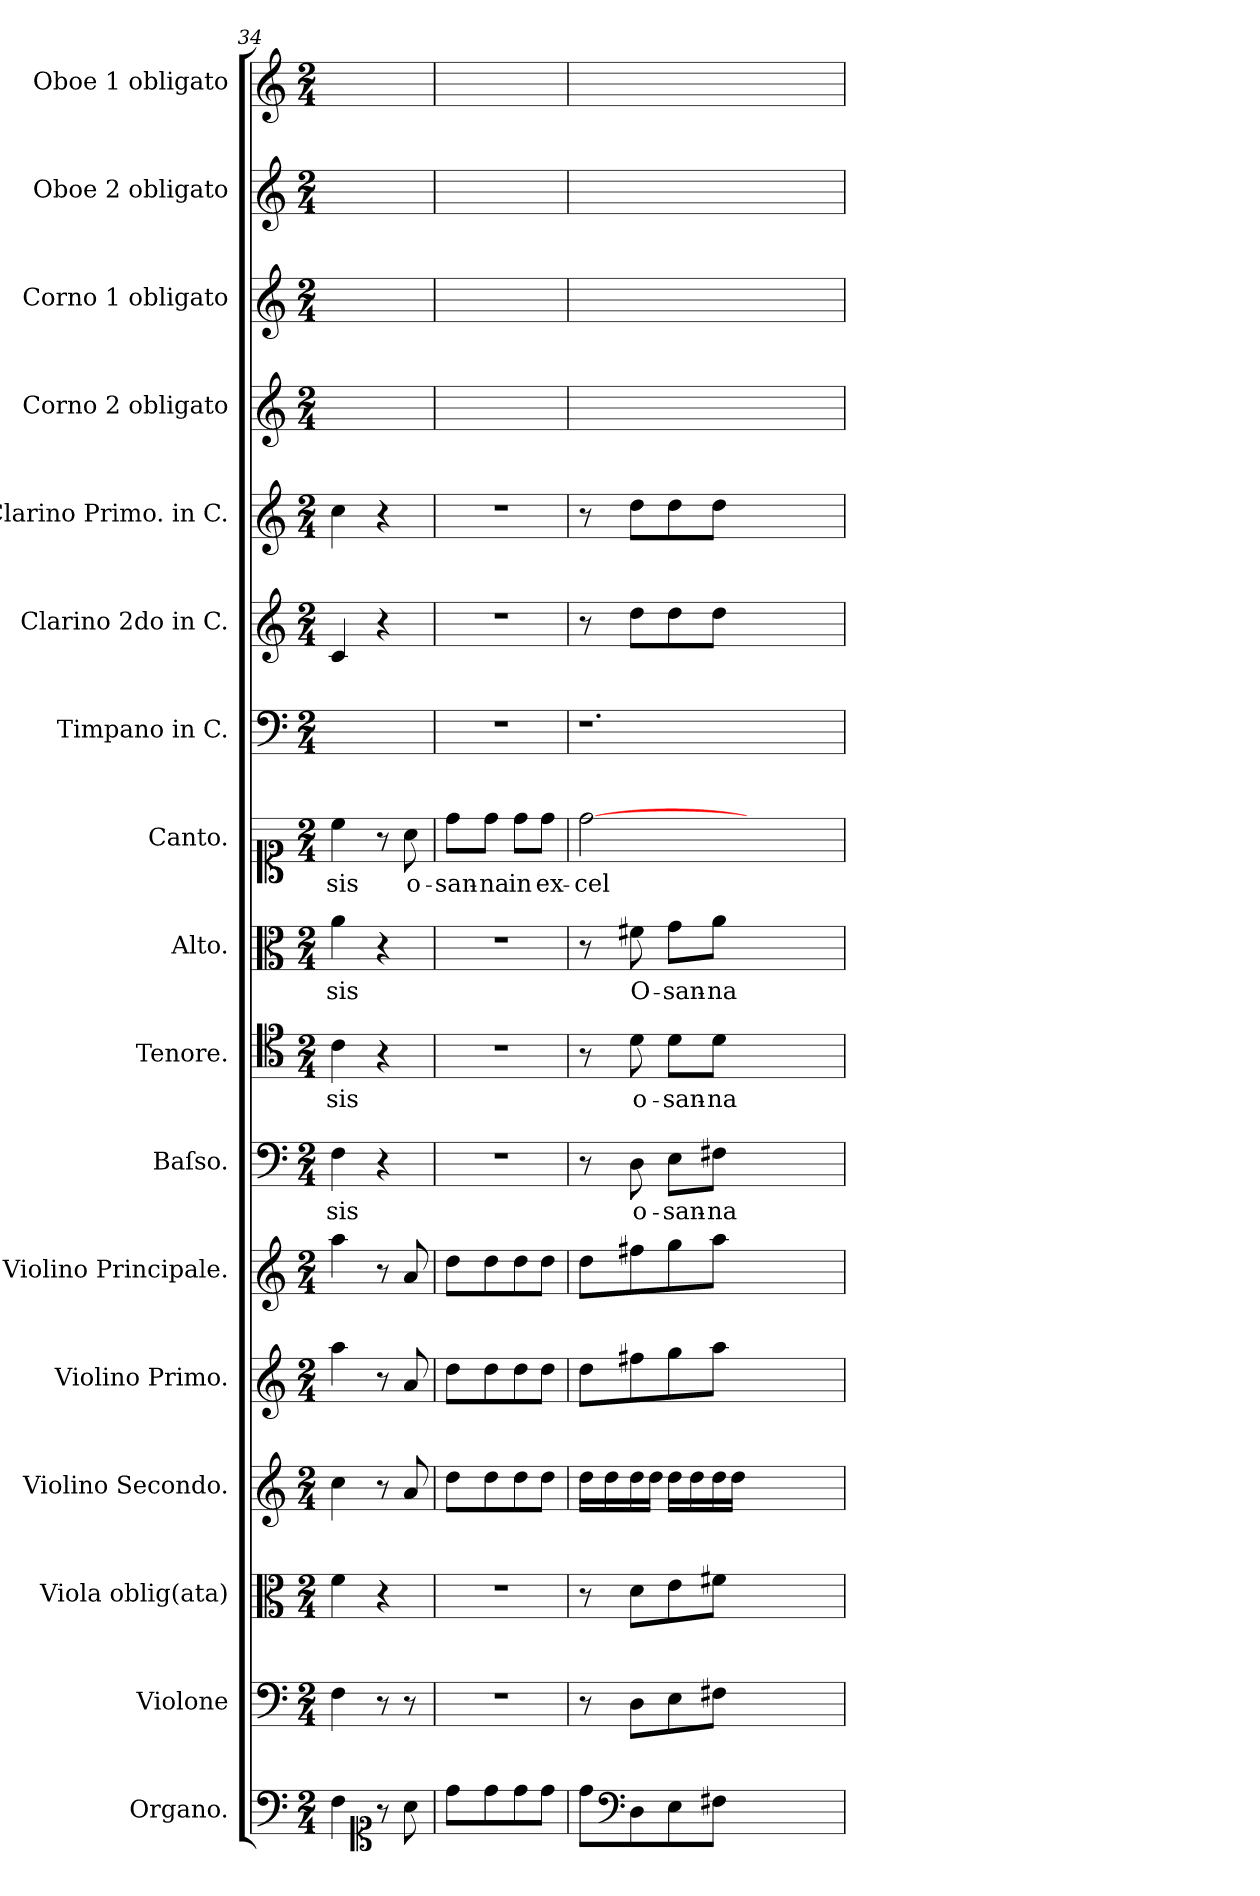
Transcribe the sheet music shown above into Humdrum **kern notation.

**kern	**kern	**kern	**kern	**kern	**kern	**kern	**text	**kern	**text	**kern	**text	**kern	**text	**kern	**kern	**kern	**kern	**kern	**kern	**kern
*part17	*part16	*part15	*part14	*part13	*part12	*part11	*part11	*part10	*part10	*part9	*part9	*part8	*part8	*part7	*part6	*part5	*part4	*part3	*part2	*part1
*staff17	*staff16	*staff15	*staff14	*staff13	*staff12	*staff11	*staff11	*staff10	*staff10	*staff9	*staff9	*staff8	*staff8	*staff7	*staff6	*staff5	*staff4	*staff3	*staff2	*staff1
*I"Organo.	*I"Violone	*I"Viola oblig(ata)	*I"Violino Secondo.	*I"Violino Primo.	*I"Violino Principale.	*I"Baſso.	*	*I"Tenore.	*	*I"Alto.	*	*I"Canto.	*	*I"Timpano in C.	*I"Clarino 2do in C.	*I"Clarino Primo. in C.	*I"Corno 2 obligato	*I"Corno 1 obligato	*I"Oboe 2 obligato	*I"Oboe 1 obligato
*I'Org.	*I'Vlne	*I'Vla.	*	*I'Vn I	*I'Vln. Princ.	*I'B.	*	*I'T.	*	*I'A.	*	*I'C.	*	*I'Timp.	*I'Clno 2 in C.	*I'Clno 1 in C	*I'[C. 2 obl.]	*I'[C. 1 obl.]	*I'[Ob. 2]	*I'[Ob. 1]
*clefF4	*clefF4	*clefC3	*clefG2	*clefG2	*clefG2	*clefF4	*	*clefC4	*	*clefC3	*	*clefC1	*	*clefF4	*clefG2	*clefG2	*clefG2	*clefG2	*clefG2	*clefG2
*k[]	*k[]	*k[]	*k[]	*k[]	*k[]	*k[]	*	*k[]	*	*k[]	*	*k[]	*	*k[]	*k[]	*k[]	*k[]	*k[]	*k[]	*k[]
*M2/4	*M2/4	*M2/4	*M2/4	*M2/4	*M2/4	*M2/4	*	*M2/4	*	*M2/4	*	*M2/4	*	*M2/4	*M2/4	*M2/4	*M2/4	*M2/4	*M2/4	*M2/4
=34	=34	=34	=34	=34	=34	=34	=34	=34	=34	=34	=34	=34	=34	=34	=34	=34	=34	=34	=34	=34
4F\	4F\	4f\	4cc\	4aa\	4aa\	4F\	-sis	4c\	-sis	4a\	-sis	4cc\	-sis	2ryy	4c/	4cc\	2ryy	2ryy	2ryy	2ryy
*clefC1	*	*	*	*	*	*	*	*	*	*	*	*	*	*	*	*	*	*	*	*
8r	8r	4r	8r	8r	8r	4r	.	4r	.	4r	.	8r	.	.	4r	4r	.	.	.	.
8a\	8r	.	8a/	8a/	8a/	.	.	.	.	.	.	8a\	o-	.	.	.	.	.	.	.
=35	=35	=35	=35	=35	=35	=35	=35	=35	=35	=35	=35	=35	=35	=35	=35	=35	=35	=35	=35	=35
8dd\L	2r	2r	8dd\L	8dd\L	8dd\L	2r	.	2r	.	2r	.	8dd\L	-san-	2r	2r	2r	2ryy	2ryy	2ryy	2ryy
8dd\	.	.	8dd\	8dd\	8dd\	.	.	.	.	.	.	8dd\J	-na	.	.	.	.	.	.	.
8dd\	.	.	8dd\	8dd\	8dd\	.	.	.	.	.	.	8dd\L	in	.	.	.	.	.	.	.
8dd\J	.	.	8dd\J	8dd\J	8dd\J	.	.	.	.	.	.	8dd\J	ex-	.	.	.	.	.	.	.
=36	=36	=36	=36	=36	=36	=36	=36	=36	=36	=36	=36	=36	=36	=36	=36	=36	=36	=36	=36	=36
8dd\L	8r	8r	16dd\LL	8dd\L	8dd\L	8r	.	8r	.	8r	.	[2dd\	-cel-	1.r	8r	8r	2ryy	2ryy	2ryy	2ryy
.	.	.	16dd\	.	.	.	.	.	.	.	.	.	.	.	.	.	.	.	.	.
*clefF4	*	*	*	*	*	*	*	*	*	*	*	*	*	*	*	*	*	*	*	*
8D\	8D\L	8d\L	16dd\	8ff#X\	8ff#X\	8D\	o-	8d\	o-	8f#X\	O-	.	.	.	8dd\L	8dd\L	.	.	.	.
.	.	.	16dd\JJ	.	.	.	.	.	.	.	.	.	.	.	.	.	.	.	.	.
8E\	8E\	8e\	16dd\LL	8gg\	8gg\	8E\L	-san-	8d\L	-san-	8g\L	-san-	.	.	.	8dd\	8dd\	.	.	.	.
.	.	.	16dd\	.	.	.	.	.	.	.	.	.	.	.	.	.	.	.	.	.
8F#X\J	8F#X\J	8f#X\J	16dd\	8aa\J	8aa\J	8F#X\J	-na	8d\J	-na	8a\J	-na	.	.	.	8dd\J	8dd\J	.	.	.	.
.	.	.	16dd\JJ	.	.	.	.	.	.	.	.	.	.	.	.	.	.	.	.	.
1ryy	1ryy	1ryy	1ryy	1ryy	1ryy	1ryy	.	1ryy	.	1ryy	.	1ryy	.	.	1ryy	1ryy	1ryy	1ryy	1ryy	1ryy
=	=	=	=	=	=	=	=	=	=	=	=	=	=	=	=	=	=	=	=	=
*-	*-	*-	*-	*-	*-	*-	*-	*-	*-	*-	*-	*-	*-	*-	*-	*-	*-	*-	*-	*-
